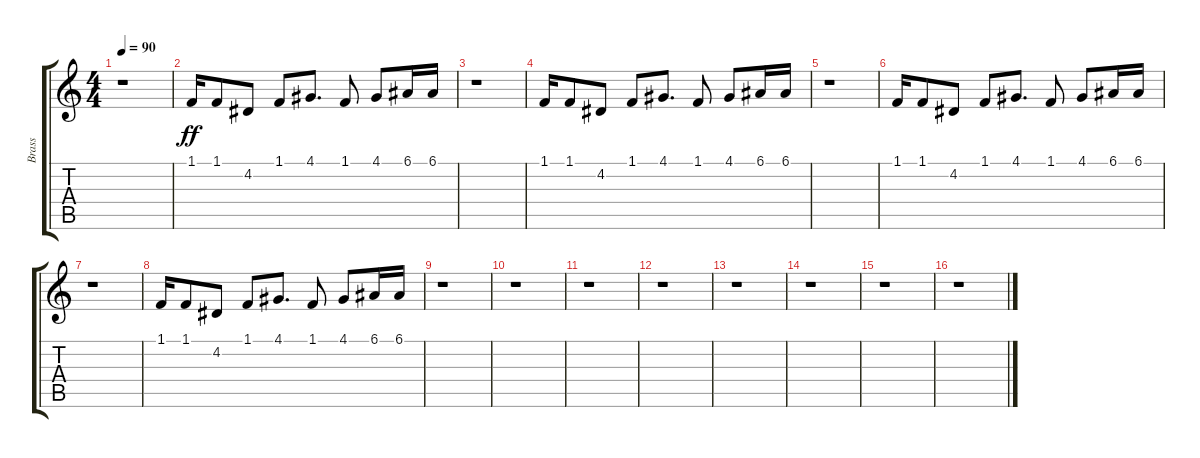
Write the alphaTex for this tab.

\track ("Brass" "Brass") {instrument brasssection}
\staff {score tabs}
\tuning (E4 B3 G3 D3 A2 E2) {hide}
\ts (4 4)
\tempo 90
\clef g2
\ks c
r.1{dy f} |
1.1.16{dy ff} 1.1.8 4.2.8 1.1.8 4.1.8{d} 1.1.8 4.1.8 6.1.16 6.1.16 |
r.1 |
1.1.16 1.1.8 4.2.8 1.1.8 4.1.8{d} 1.1.8 4.1.8 6.1.16 6.1.16 |
r.1 |
1.1.16 1.1.8 4.2.8 1.1.8 4.1.8{d} 1.1.8 4.1.8 6.1.16 6.1.16 |
r.1 |
1.1.16 1.1.8 4.2.8 1.1.8 4.1.8{d} 1.1.8 4.1.8 6.1.16 6.1.16 |
r.1 |
r.1 |
r.1 |
r.1 |
r.1 |
r.1 |
r.1 |
r.1
